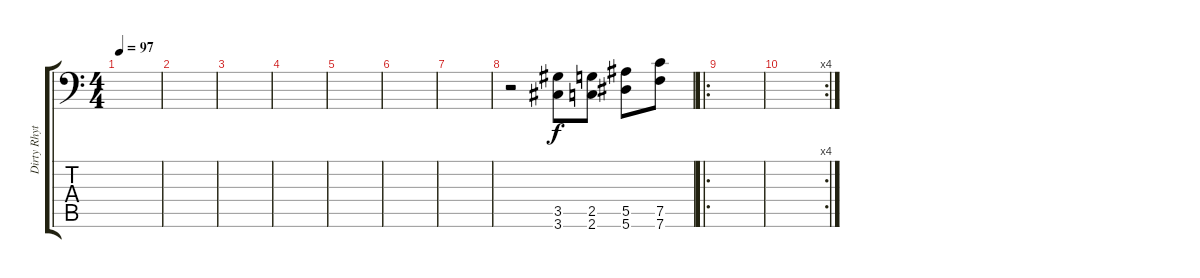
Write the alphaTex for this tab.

\track ("Dirty Rhythm" "Dirty Rhyt") {instrument distortionguitar}
\staff {score tabs}
\tuning (C4 G3 Eb3 Bb2 F2 Bb1) {hide}
\ts (4 4)
\tempo 97
\clef f4
\ks c
|
|
|
|
|
|
|
r.2 (3.5 3.6).8 (2.5 2.6).8 (5.5 5.6).8 (7.5 7.6).8 |
\ro
|
\rc 4
